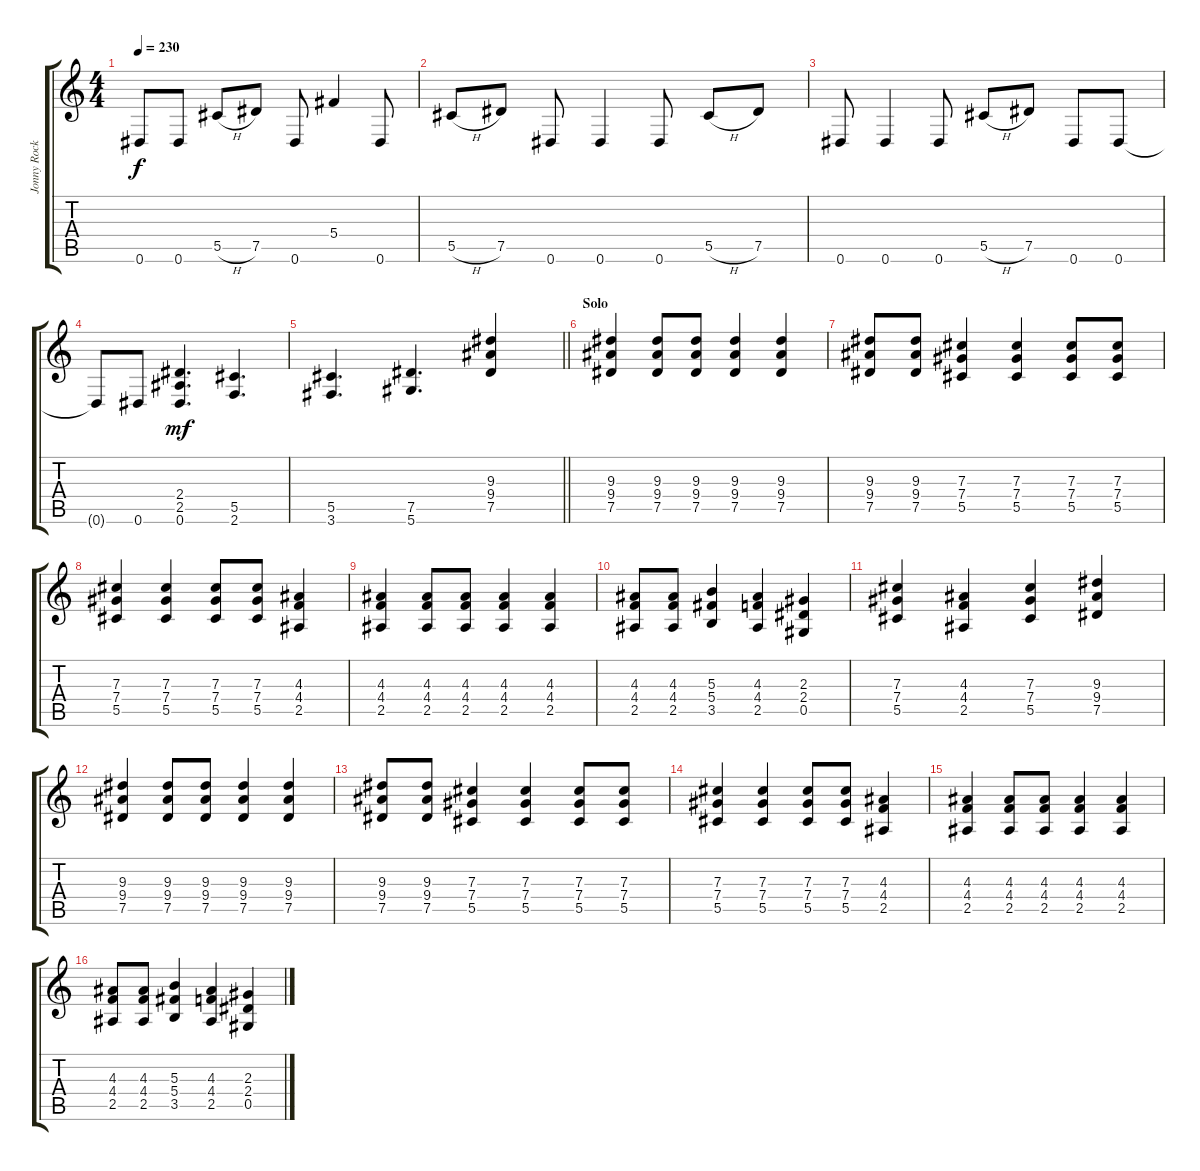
\track ("Jonny Rocker" "Jonny Rock") {instrument distortionguitar}
\staff {score tabs}
\tuning (Eb4 Bb3 Gb3 Db3 Ab2 Eb2) {hide}
\ts (4 4)
\tempo 230
\clef g2
\ks c
0.6{t}.8{dy f} 0.6.8 5.5{h}.8 7.5.8 0.6.8 5.4.4 0.6.8 |
5.5{h}.8 7.5.8 0.6.8 0.6.4 0.6.8 5.5{h}.8 7.5.8 |
0.6.8 0.6.4 0.6.8 5.5{h}.8 7.5.8 0.6.8 0.6.8 |
0.6{t}.8 0.6.8 (2.4 2.5 0.6).4{d dy mf} (5.5 2.6).4{d} |
\barLineRight lightlight
(5.5 3.6).4{d} (7.5 5.6).4{d} (9.3 9.4 7.5).4 |
\section ("" "Solo")
(9.3 9.4 7.5).4 (9.3 9.4 7.5).8 (9.3 9.4 7.5).8 (9.3 9.4 7.5).4 (9.3 9.4 7.5).4 |
(9.3 9.4 7.5).8 (9.3 9.4 7.5).8 (7.3 7.4 5.5).4 (7.3 7.4 5.5).4 (7.3 7.4 5.5).8 (7.3 7.4 5.5).8 |
(7.3 7.4 5.5).4 (7.3 7.4 5.5).4 (7.3 7.4 5.5).8 (7.3 7.4 5.5).8 (4.3 4.4 2.5).4 |
(4.3 4.4 2.5).4 (4.3 4.4 2.5).8 (4.3 4.4 2.5).8 (4.3 4.4 2.5).4 (4.3 4.4 2.5).4 |
(4.3 4.4 2.5).8 (4.3 4.4 2.5).8 (5.3 5.4 3.5).4 (4.3 4.4 2.5).4 (2.3 2.4 0.5).4 |
(7.3 7.4 5.5).4 (4.3 4.4 2.5).4 (7.3 7.4 5.5).4 (9.3 9.4 7.5).4 |
(9.3 9.4 7.5).4 (9.3 9.4 7.5).8 (9.3 9.4 7.5).8 (9.3 9.4 7.5).4 (9.3 9.4 7.5).4 |
(9.3 9.4 7.5).8 (9.3 9.4 7.5).8 (7.3 7.4 5.5).4 (7.3 7.4 5.5).4 (7.3 7.4 5.5).8 (7.3 7.4 5.5).8 |
(7.3 7.4 5.5).4 (7.3 7.4 5.5).4 (7.3 7.4 5.5).8 (7.3 7.4 5.5).8 (4.3 4.4 2.5).4 |
(4.3 4.4 2.5).4 (4.3 4.4 2.5).8 (4.3 4.4 2.5).8 (4.3 4.4 2.5).4 (4.3 4.4 2.5).4 |
(4.3 4.4 2.5).8 (4.3 4.4 2.5).8 (5.3 5.4 3.5).4 (4.3 4.4 2.5).4 (2.3 2.4 0.5).4
